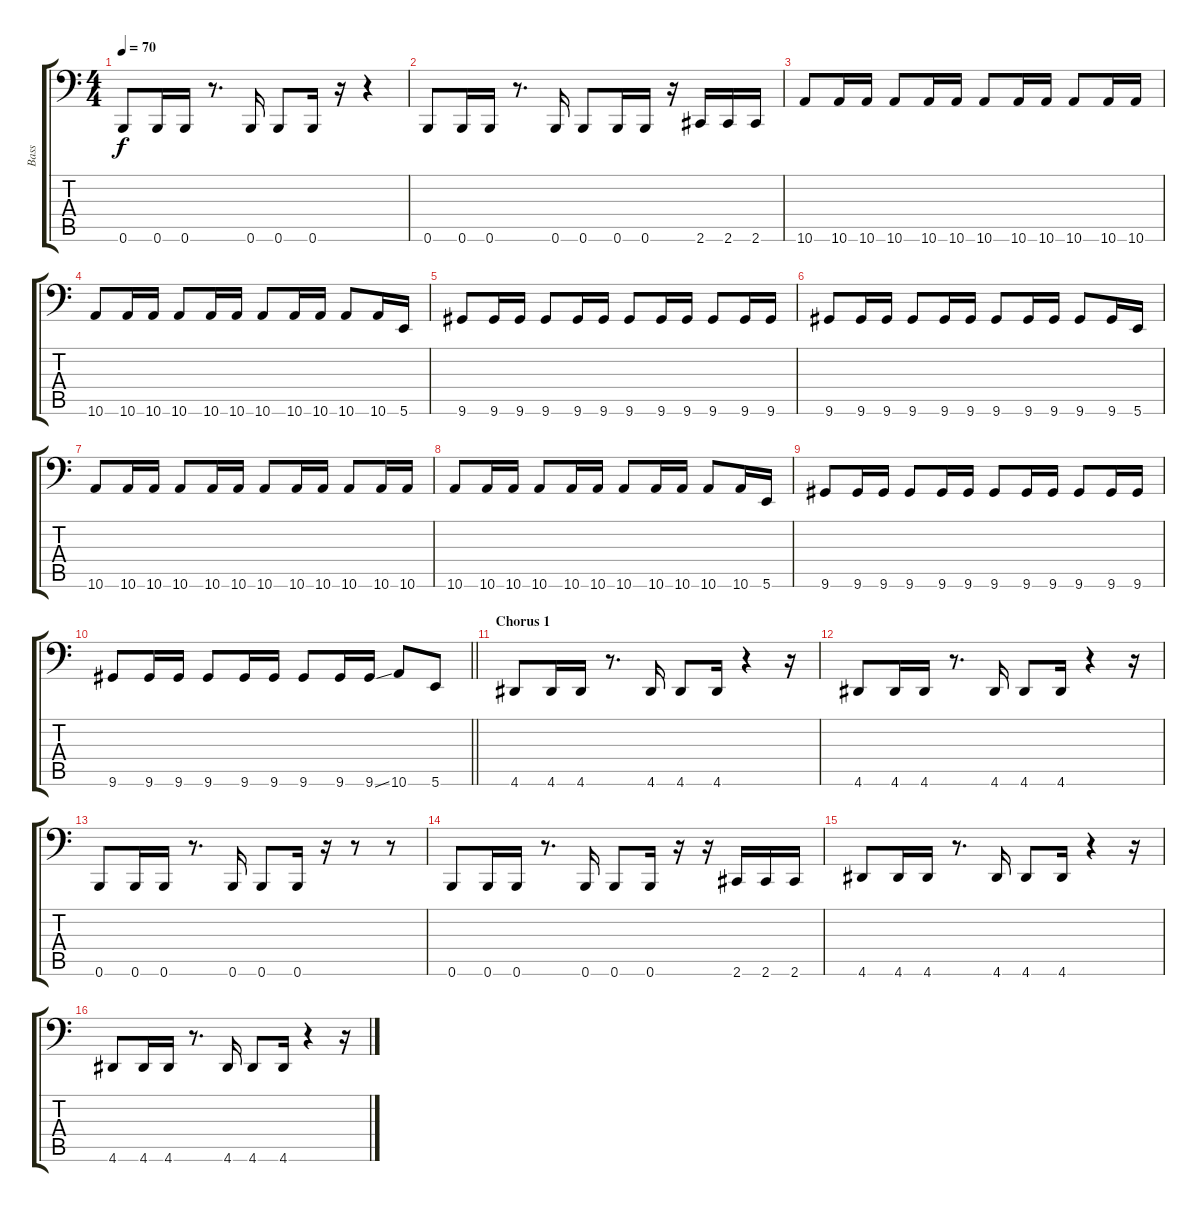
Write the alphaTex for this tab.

\track ("Bass" "Bass") {instrument electricbasspick}
\staff {score tabs}
\tuning (Eb3 B2 Gb2 B1 Gb1 B0) {hide}
\ts (4 4)
\tempo 70
\clef f4
\ks c
0.6.8{dy f} 0.6.16 0.6.16 r.8{d} 0.6.16 0.6.8 0.6.16 r.16 r.4 |
0.6.8 0.6.16 0.6.16 r.8{d} 0.6.16 0.6.8 0.6.16 0.6.16 r.16 2.6.16 2.6.16 2.6.16 |
10.6.8 10.6.16 10.6.16 10.6.8 10.6.16 10.6.16 10.6.8 10.6.16 10.6.16 10.6.8 10.6.16 10.6.16 |
10.6.8 10.6.16 10.6.16 10.6.8 10.6.16 10.6.16 10.6.8 10.6.16 10.6.16 10.6.8 10.6.16 5.6.16 |
9.6.8 9.6.16 9.6.16 9.6.8 9.6.16 9.6.16 9.6.8 9.6.16 9.6.16 9.6.8 9.6.16 9.6.16 |
9.6.8 9.6.16 9.6.16 9.6.8 9.6.16 9.6.16 9.6.8 9.6.16 9.6.16 9.6.8 9.6.16 5.6.16 |
10.6.8 10.6.16 10.6.16 10.6.8 10.6.16 10.6.16 10.6.8 10.6.16 10.6.16 10.6.8 10.6.16 10.6.16 |
10.6.8 10.6.16 10.6.16 10.6.8 10.6.16 10.6.16 10.6.8 10.6.16 10.6.16 10.6.8 10.6.16 5.6.16 |
9.6.8 9.6.16 9.6.16 9.6.8 9.6.16 9.6.16 9.6.8 9.6.16 9.6.16 9.6.8 9.6.16 9.6.16 |
\barLineRight lightlight
9.6.8 9.6.16 9.6.16 9.6.8 9.6.16 9.6.16 9.6.8 9.6.16 9.6{ss}.16 10.6.8 5.6.8 |
\section ("" "Chorus 1")
4.6.8 4.6.16 4.6.16 r.8{d} 4.6.16 4.6.8 4.6.16 r.4 r.16 |
4.6.8 4.6.16 4.6.16 r.8{d} 4.6.16 4.6.8 4.6.16 r.4 r.16 |
0.6.8 0.6.16 0.6.16 r.8{d} 0.6.16 0.6.8 0.6.16 r.16 r.8 r.8 |
0.6.8 0.6.16 0.6.16 r.8{d} 0.6.16 0.6.8 0.6.16 r.16 r.16 2.6.16 2.6.16 2.6.16 |
4.6.8 4.6.16 4.6.16 r.8{d} 4.6.16 4.6.8 4.6.16 r.4 r.16 |
4.6.8 4.6.16 4.6.16 r.8{d} 4.6.16 4.6.8 4.6.16 r.4 r.16
